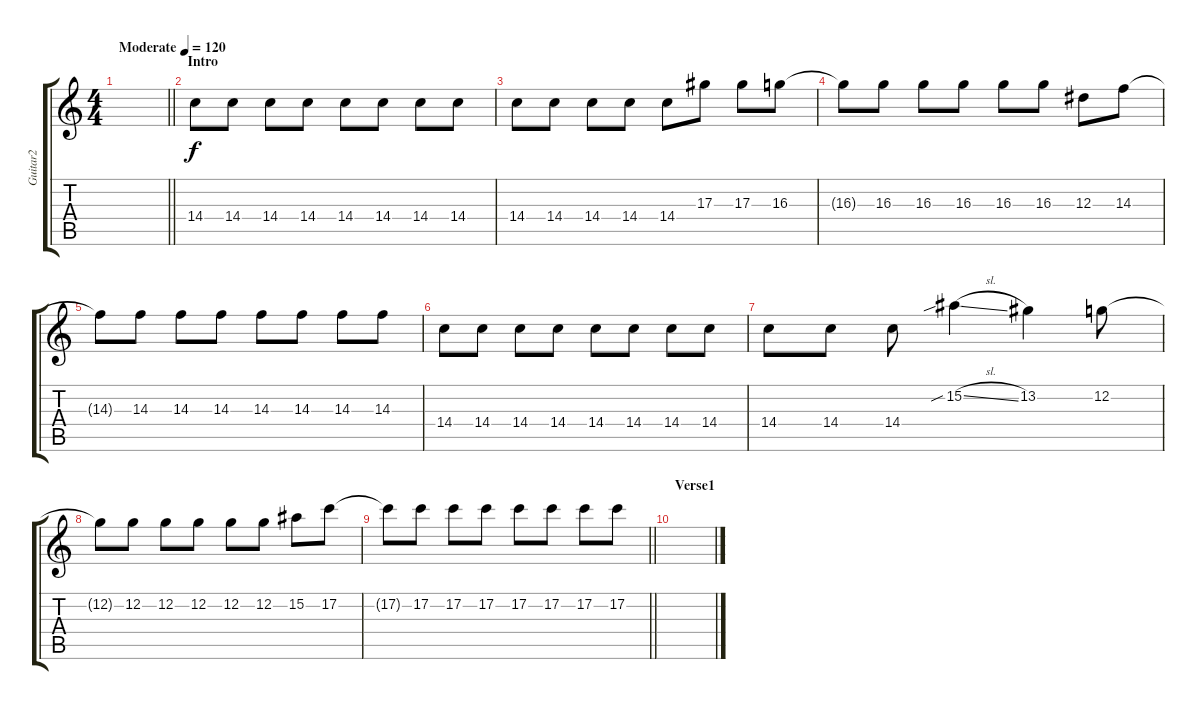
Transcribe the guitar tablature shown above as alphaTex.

\track ("Guitar2" "Guitar2") {instrument distortionguitar}
\staff {score tabs}
\tuning (C4 G3 Eb3 Bb2 F2 C2) {hide}
\ts (4 4)
\tempo (120 "Moderate")
\clef g2
\barLineRight lightlight
\ks c
|
\section ("" "Intro")
14.4.8 14.4.8 14.4.8 14.4.8 14.4.8 14.4.8 14.4.8 14.4.8 |
14.4.8 14.4.8 14.4.8 14.4.8 14.4.8 17.3.8 17.3.8 16.3.8 |
16.3{t}.8 16.3.8 16.3.8 16.3.8 16.3.8 16.3.8 12.3.8 14.3.8 |
14.3{t}.8 14.3.8 14.3.8 14.3.8 14.3.8 14.3.8 14.3.8 14.3.8 |
14.4.8 14.4.8 14.4.8 14.4.8 14.4.8 14.4.8 14.4.8 14.4.8 |
14.4.8 14.4.8 14.4.8 15.2{sib sl}.4 13.2.4 12.2.8 |
12.2{t}.8 12.2.8 12.2.8 12.2.8 12.2.8 12.2.8 15.2.8 17.2.8 |
\barLineRight lightlight
17.2{t}.8 17.2.8 17.2.8 17.2.8 17.2.8 17.2.8 17.2.8 17.2.8 |
\section ("" "Verse1")
